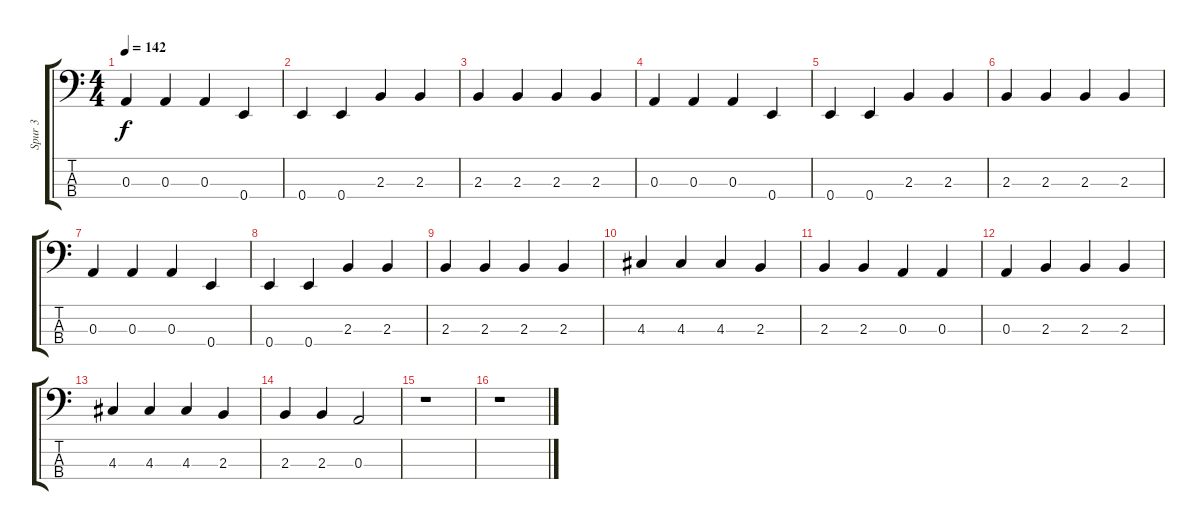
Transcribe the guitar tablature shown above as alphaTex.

\track ("Spur 3" "Spur 3") {instrument acousticbass}
\staff {score tabs}
\tuning (G2 D2 A1 E1) {hide}
\ts (4 4)
\tempo 142
\clef f4
\ks c
0.3.4{dy f} 0.3.4 0.3.4 0.4.4 |
0.4.4 0.4.4 2.3.4 2.3.4 |
2.3.4 2.3.4 2.3.4 2.3.4 |
0.3.4 0.3.4 0.3.4 0.4.4 |
0.4.4 0.4.4 2.3.4 2.3.4 |
2.3.4 2.3.4 2.3.4 2.3.4 |
0.3.4 0.3.4 0.3.4 0.4.4 |
0.4.4 0.4.4 2.3.4 2.3.4 |
2.3.4 2.3.4 2.3.4 2.3.4 |
4.3.4 4.3.4 4.3.4 2.3.4 |
2.3.4 2.3.4 0.3.4 0.3.4 |
0.3.4 2.3.4 2.3.4 2.3.4 |
4.3.4 4.3.4 4.3.4 2.3.4 |
2.3.4 2.3.4 0.3.2 |
r.1 |
r.1
